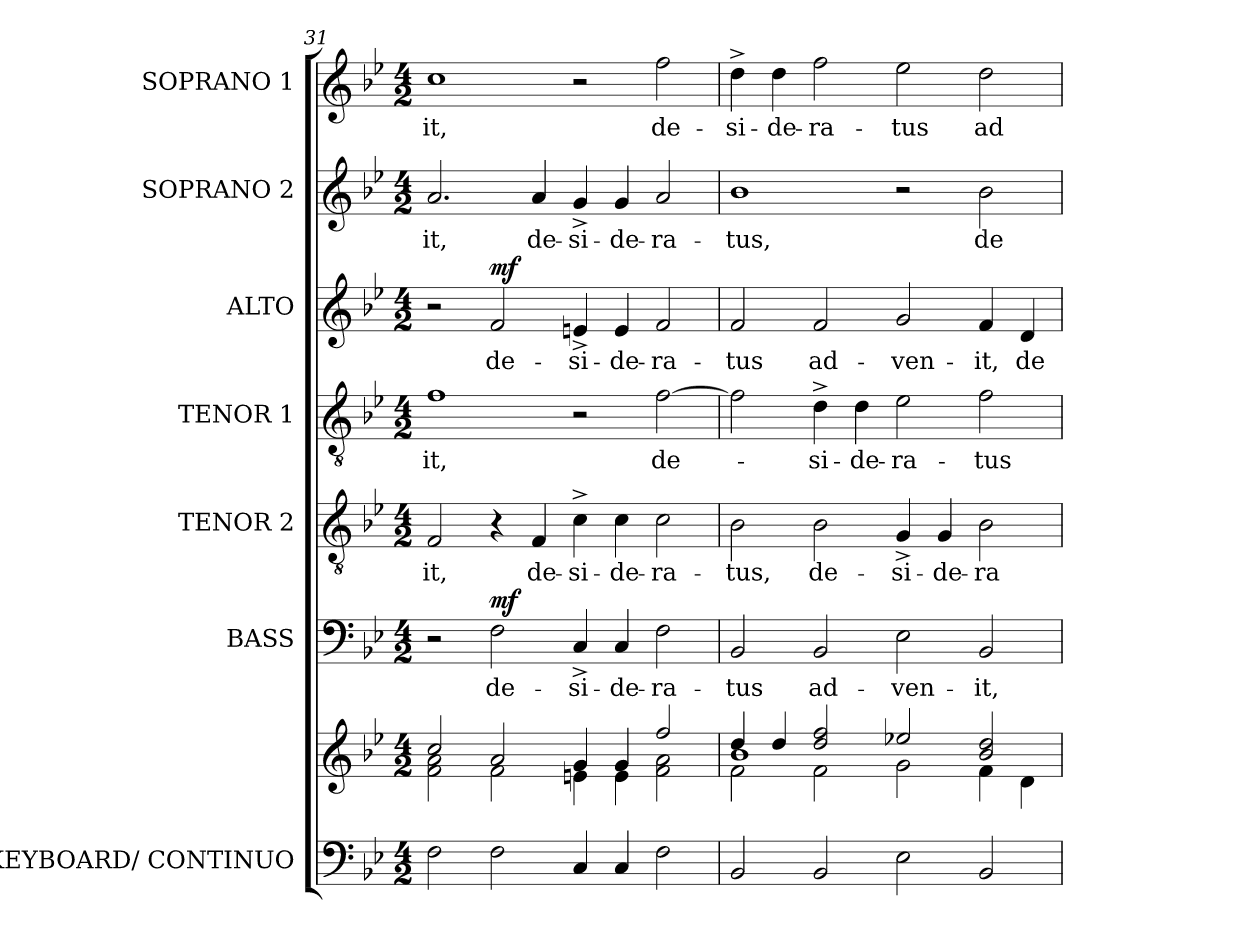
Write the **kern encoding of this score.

**kern	**kern	**kern	**text	**dynam	**kern	**text	**kern	**text	**kern	**text	**dynam	**kern	**text	**kern	**text
*part7	*part7	*part6	*part6	*part6	*part5	*part5	*part4	*part4	*part3	*part3	*part3	*part2	*part2	*part1	*part1
*staff8	*staff7	*staff6	*staff6	*staff6	*staff5	*staff5	*staff4	*staff4	*staff3	*staff3	*staff3	*staff2	*staff2	*staff1	*staff1
*I"KEYBOARD/ CONTINUO	*	*I"BASS	*	*	*I"TENOR 2	*	*I"TENOR 1	*	*I"ALTO	*	*	*I"SOPRANO 2	*	*I"SOPRANO 1	*
*I'Kbd.	*	*I'B.	*	*	*I'T2.	*	*I'T1.	*	*I'A.	*	*	*I'S2.	*	*I'S1.	*
*clefF4	*clefG2	*clefF4	*	*	*clefGv2	*	*clefGv2	*	*clefG2	*	*	*clefG2	*	*clefG2	*
*	*	*	*	*	*ITrd7c12	*	*ITrd7c12	*	*	*	*	*	*	*	*
*k[b-e-]	*k[b-e-]	*k[b-e-]	*	*	*k[b-e-]	*	*k[b-e-]	*	*k[b-e-]	*	*	*k[b-e-]	*	*k[b-e-]	*
*B-:	*B-:	*B-:	*	*	*B-:	*	*B-:	*	*B-:	*	*	*B-:	*	*B-:	*
*M4/2	*M4/2	*M4/2	*	*	*M4/2	*	*M4/2	*	*M4/2	*	*	*M4/2	*	*M4/2	*
=31	=31	=31	=31	=31	=31	=31	=31	=31	=31	=31	=31	=31	=31	=31	=31
!LO:N:vis=1	!	!	!	!	!	!	!	!	!	!	!	!	!	!	!
*^	*^	*	*	*	*	*	*	*	*	*	*	*	*	*	*
!	!	!	!	!	!	!	!	!LO:LY:b:color=#000000	!	!	!	!	!	!	!	!	!
!	!	!	!	!	!	!	!	!	!	!LO:LY:b:color=#000000	!	!	!	!	!	!	!
!	!	!	!	!	!	!	!	!	!	!	!	!	!	!	!LO:LY:b:color=#000000	!	!
!	!	!	!	!	!	!	!	!	!	!	!	!	!	!	!	!	!LO:LY:b:color=#000000
0ryy	2Fi\	2cci/	2fi\ 2ai	2r	.	.	2FFi/	-it,	1Fi	-it,	2r	.	.	2.ai/	-it,	1cci	-it,
!	!	!	!	!	!LO:LY:b:color=#000000	!	!	!	!	!	!	!	!	!	!	!	!
!	!	!	!	!	!	!	!	!	!	!	!	!LO:LY:b:color=#000000	!	!	!	!	!
.	2Fi\	2ai/	2fi\	2Fi\	de-	mf	4r	.	.	.	2fi/	de-	mf	.	.	.	.
!	!	!	!	!	!	!	!	!LO:LY:b:color=#000000	!	!	!	!	!	!	!	!	!
!	!	!	!	!	!	!	!	!	!	!	!	!	!	!	!LO:LY:b:color=#000000	!	!
.	.	.	.	.	.	.	4FFi/	de-	.	.	.	.	.	4ai/	de-	.	.
!	!	!	!	!	!LO:LY:b:color=#000000	!	!	!	!	!	!	!	!	!	!	!	!
!	!	!	!	!	!	!	!	!LO:LY:b:color=#000000	!	!	!	!	!	!	!	!	!
!	!	!	!	!	!	!	!	!	!	!	!	!LO:LY:b:color=#000000	!	!	!	!	!
!	!	!	!	!	!	!	!	!	!	!	!	!	!	!	!LO:LY:b:color=#000000	!	!
.	4Ci/	4gi/	4eni\	4C^i/	-si-	.	4C^i\	-si-	2r	.	4en^i/	-si-	.	4g^i/	-si-	2r	.
!	!	!	!	!	!LO:LY:b:color=#000000	!	!	!	!	!	!	!	!	!	!	!	!
!	!	!	!	!	!	!	!	!LO:LY:b:color=#000000	!	!	!	!	!	!	!	!	!
!	!	!	!	!	!	!	!	!	!	!	!	!LO:LY:b:color=#000000	!	!	!	!	!
!	!	!	!	!	!	!	!	!	!	!	!	!	!	!	!LO:LY:b:color=#000000	!	!
.	4Ci/	4gi/	4ei\	4Ci/	-de-	.	4Ci\	-de-	.	.	4ei/	-de-	.	4gi/	-de-	.	.
!	!	!	!	!	!LO:LY:b:color=#000000	!	!	!	!	!	!	!	!	!	!	!	!
!	!	!	!	!	!	!	!	!LO:LY:b:color=#000000	!	!	!	!	!	!	!	!	!
!	!	!	!	!	!	!	!	!	!	!LO:LY:b:color=#000000	!	!	!	!	!	!	!
!	!	!	!	!	!	!	!	!	!	!	!	!LO:LY:b:color=#000000	!	!	!	!	!
!	!	!	!	!	!	!	!	!	!	!	!	!	!	!	!LO:LY:b:color=#000000	!	!
!	!	!	!	!	!	!	!	!	!	!	!	!	!	!	!	!	!LO:LY:b:color=#000000
.	2Fi\	2ffi/	2fi\ 2ai	2Fi\	-ra-	.	2Ci\	-ra-	[2Fi\	de-	2fi/	-ra-	.	2ai/	-ra-	2ffi\	de-
=32	=32	=32	=32	=32	=32	=32	=32	=32	=32	=32	=32	=32	=32	=32	=32	=32	=32
!LO:N:vis=1	!	!	!	!	!	!	!	!	!	!	!	!	!	!	!	!	!
*	*	*	*^	*	*	*	*	*	*	*	*	*	*	*	*	*	*
!	!	!	!	!	!	!LO:LY:b:color=#000000	!	!	!	!	!	!	!	!	!	!	!	!
!	!	!	!	!	!	!	!	!	!LO:LY:b:color=#000000	!	!	!	!	!	!	!	!	!
!	!	!	!	!	!	!	!	!	!	!	!	!	!LO:LY:b:color=#000000	!	!	!	!	!
!	!	!	!	!	!	!	!	!	!	!	!	!	!	!	!	!LO:LY:b:color=#000000	!	!
!	!	!	!	!	!	!	!	!	!	!	!	!	!	!	!	!	!	!LO:LY:b:color=#000000
0ryy	2BB-i/	4ddi/	2fi\	1b-i	2BB-i/	-tus	.	2BB-i\	-tus,	2Fi\]	.	2fi/	-tus	.	1b-i	-tus,	4dd^i\	-si-
!	!	!	!	!	!	!	!	!	!	!	!	!	!	!	!	!	!	!LO:LY:b:color=#000000
.	.	4ddi/	.	.	.	.	.	.	.	.	.	.	.	.	.	.	4ddi\	-de-
!	!	!	!	!	!	!LO:LY:b:color=#000000	!	!	!	!	!	!	!	!	!	!	!	!
!	!	!	!	!	!	!	!	!	!LO:LY:b:color=#000000	!	!	!	!	!	!	!	!	!
!	!	!	!	!	!	!	!	!	!	!	!LO:LY:b:color=#000000	!	!	!	!	!	!	!
!	!	!	!	!	!	!	!	!	!	!	!	!	!LO:LY:b:color=#000000	!	!	!	!	!
!	!	!	!	!	!	!	!	!	!	!	!	!	!	!	!	!	!	!LO:LY:b:color=#000000
.	2BB-i/	2ddi/ 2ffi	2fi\	.	2BB-i/	ad-	.	2BB-i\	de-	4D^i\	-si-	2fi/	ad-	.	.	.	2ffi\	-ra-
!	!	!	!	!	!	!	!	!	!	!	!LO:LY:b:color=#000000	!	!	!	!	!	!	!
.	.	.	.	.	.	.	.	.	.	4Di\	-de-	.	.	.	.	.	.	.
!	!	!	!	!	!	!LO:LY:b:color=#000000	!	!	!	!	!	!	!	!	!	!	!	!
!	!	!	!	!	!	!	!	!	!LO:LY:b:color=#000000	!	!	!	!	!	!	!	!	!
!	!	!	!	!	!	!	!	!	!	!	!LO:LY:b:color=#000000	!	!	!	!	!	!	!
!	!	!	!	!	!	!	!	!	!	!	!	!	!LO:LY:b:color=#000000	!	!	!	!	!
!	!	!	!	!	!	!	!	!	!	!	!	!	!	!	!	!	!	!LO:LY:b:color=#000000
.	2E-i\	2ee-Xi/	2gi\	1ryy	2E-i\	-ven-	.	4GG^i/	-si-	2E-i\	-ra-	2gi/	-ven-	.	2r	.	2ee-i\	-tus
!	!	!	!	!	!	!	!	!	!LO:LY:b:color=#000000	!	!	!	!	!	!	!	!	!
.	.	.	.	.	.	.	.	4GGi/	-de-	.	.	.	.	.	.	.	.	.
!	!	!	!	!	!	!LO:LY:b:color=#000000	!	!	!	!	!	!	!	!	!	!	!	!
!	!	!	!	!	!	!	!	!	!LO:LY:b:color=#000000	!	!	!	!	!	!	!	!	!
!	!	!	!	!	!	!	!	!	!	!	!LO:LY:b:color=#000000	!	!	!	!	!	!	!
!	!	!	!	!	!	!	!	!	!	!	!	!	!LO:LY:b:color=#000000	!	!	!	!	!
!	!	!	!	!	!	!	!	!	!	!	!	!	!	!	!	!LO:LY:b:color=#000000	!	!
!	!	!	!	!	!	!	!	!	!	!	!	!	!	!	!	!	!	!LO:LY:b:color=#000000
.	2BB-i/	2b-i/ 2ddi	4fi\	.	2BB-i/	-it,	.	2BB-i\	-ra-	2Fi\	-tus	4fi/	-it,	.	2b-i\	de-	2ddi\	ad-
!	!	!	!	!	!	!	!	!	!	!	!	!	!LO:LY:b:color=#000000	!	!	!	!	!
.	.	.	4di\	.	.	.	.	.	.	.	.	4di/	de-	.	.	.	.	.
*v	*v	*	*	*	*	*	*	*	*	*	*	*	*	*	*	*	*	*
*	*v	*v	*v	*	*	*	*	*	*	*	*	*	*	*	*	*	*
=	=	=	=	=	=	=	=	=	=	=	=	=	=	=	=
*-	*-	*-	*-	*-	*-	*-	*-	*-	*-	*-	*-	*-	*-	*-	*-
